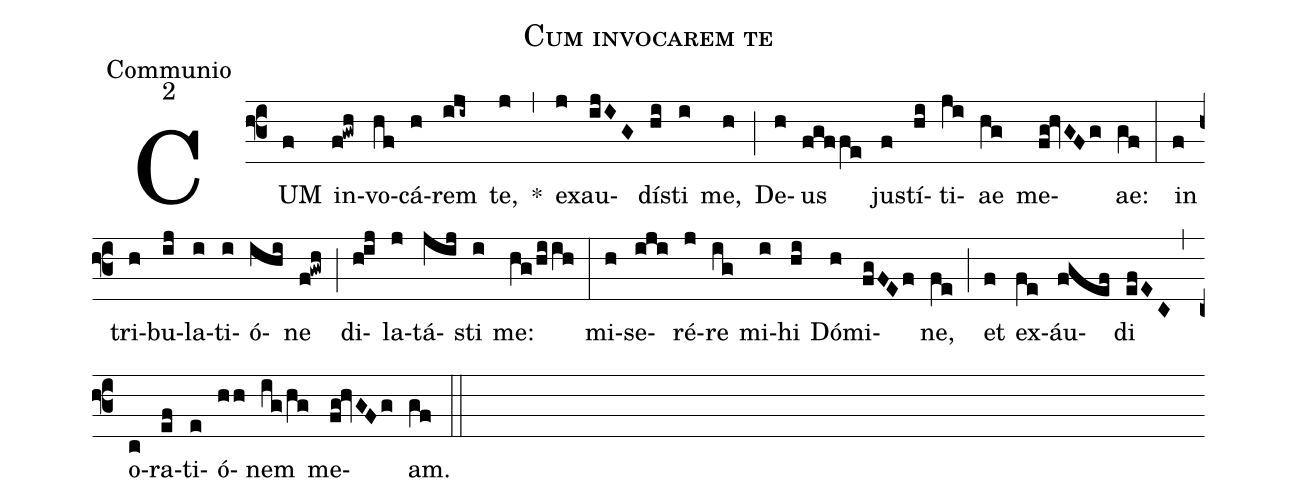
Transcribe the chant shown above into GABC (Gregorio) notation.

name:Cum invocarem te;
office-part:Communio;
mode:2;
%%
(f3) CUM(f) in(f!gwh)vo(hf)cá(h)rem(iji~) te,(j) *(,) ex(j)au(ijIG)dí(hi)sti(i) me,(h) (;) De(h)us(fgffe) jus(f)tí(hi)ti(ji)ae(hg) me(fg!hvGFg)ae:(gf) (:) in(f) tri(h)bu(ij)la(i)ti(i)ó(ihi)ne(f!gwh) (;) di(h!ij)la(j)tá(jij)sti(i) me:(hg/hiih) (:) mi(h)se(iji)ré(j)re(ig) mi(i)hi(hi) Dó(h)mi(fgFEf)ne,(fe) (;) et(f) ex(fe)áu(fgef)di(efEC) (,) o(c)ra(ef)ti(e)ó(hh)nem(ig/hg) me(fg!hvGFg)am.(gf) (::)
